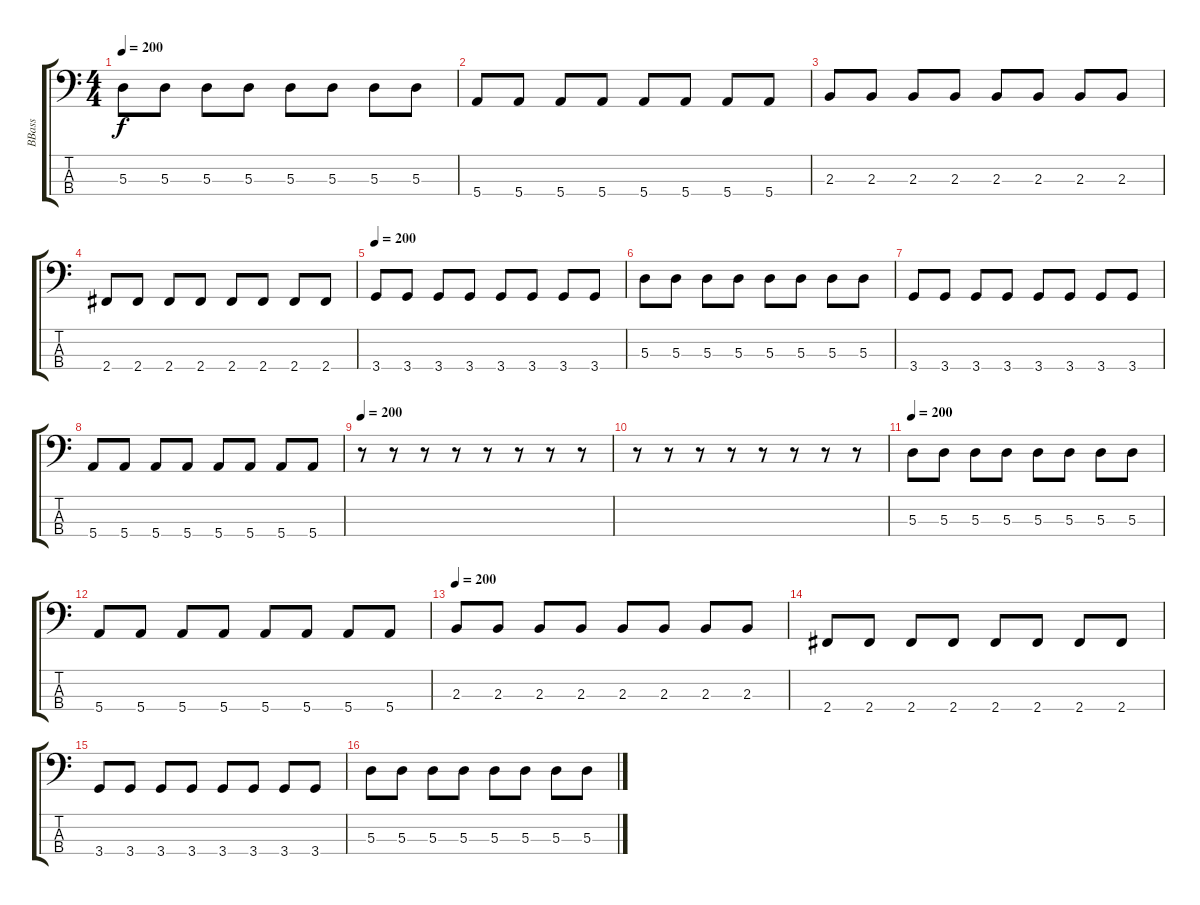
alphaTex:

\track ("BBass" "BBass") {instrument electricbassfinger}
\staff {score tabs}
\tuning (G2 D2 A1 E1) {hide}
\ts (4 4)
\tempo 200
\clef f4
\ks c
5.3.8{dy f} 5.3.8 5.3.8 5.3.8 5.3.8 5.3.8 5.3.8 5.3.8 |
5.4.8 5.4.8 5.4.8 5.4.8 5.4.8 5.4.8 5.4.8 5.4.8 |
2.3.8 2.3.8 2.3.8 2.3.8 2.3.8 2.3.8 2.3.8 2.3.8 |
2.4.8 2.4.8 2.4.8 2.4.8 2.4.8 2.4.8 2.4.8 2.4.8 |
\tempo 200
3.4.8 3.4.8 3.4.8 3.4.8 3.4.8 3.4.8 3.4.8 3.4.8 |
5.3.8 5.3.8 5.3.8 5.3.8 5.3.8 5.3.8 5.3.8 5.3.8 |
3.4.8 3.4.8 3.4.8 3.4.8 3.4.8 3.4.8 3.4.8 3.4.8 |
5.4.8 5.4.8 5.4.8 5.4.8 5.4.8 5.4.8 5.4.8 5.4.8 |
\tempo 200
r.8 r.8 r.8 r.8 r.8 r.8 r.8 r.8 |
r.8 r.8 r.8 r.8 r.8 r.8 r.8 r.8 |
\tempo 200
5.3.8 5.3.8 5.3.8 5.3.8 5.3.8 5.3.8 5.3.8 5.3.8 |
5.4.8 5.4.8 5.4.8 5.4.8 5.4.8 5.4.8 5.4.8 5.4.8 |
\tempo 200
2.3.8 2.3.8 2.3.8 2.3.8 2.3.8 2.3.8 2.3.8 2.3.8 |
2.4.8 2.4.8 2.4.8 2.4.8 2.4.8 2.4.8 2.4.8 2.4.8 |
3.4.8 3.4.8 3.4.8 3.4.8 3.4.8 3.4.8 3.4.8 3.4.8 |
5.3.8 5.3.8 5.3.8 5.3.8 5.3.8 5.3.8 5.3.8 5.3.8
